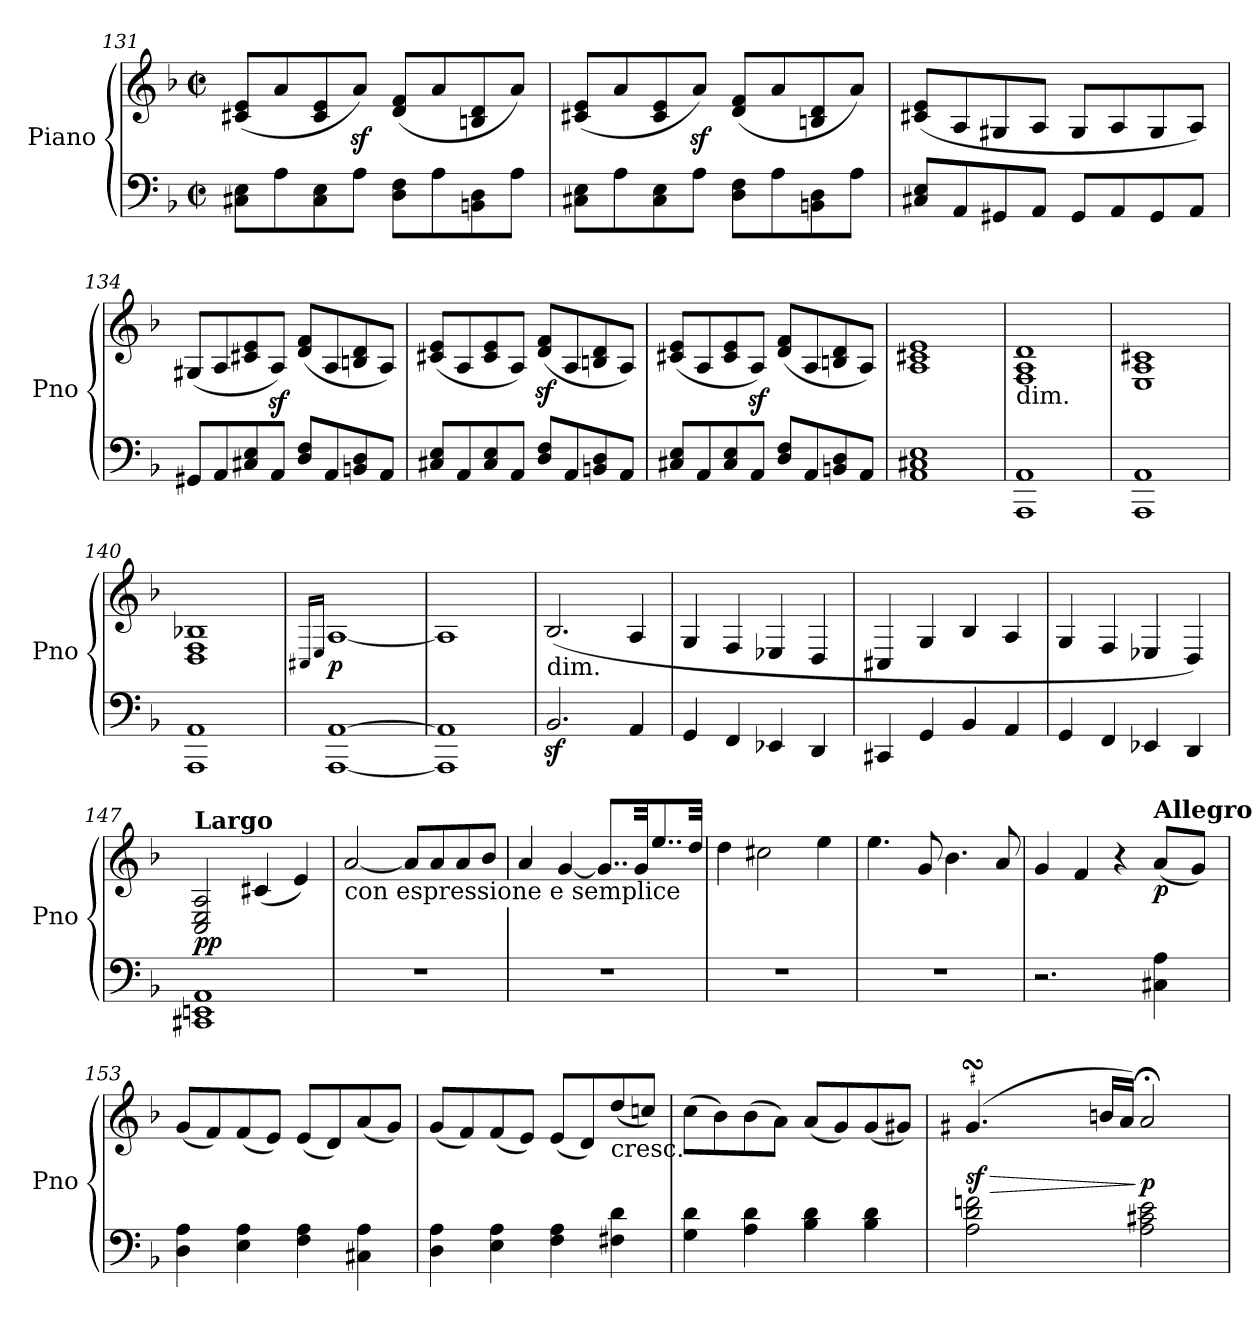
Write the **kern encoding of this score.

**kern	**kern	**dynam
*part1	*part1	*part1
*staff2	*staff1	*staff1/2
*I"Piano	*	*
*I'Pno	*	*
*clefF4	*clefG2	*
*k[b-]	*k[b-]	*
*F:	*F:	*
*M2/2	*M2/2	*
*met(c|)	*met(c|)	*
=131	=131	=131
8C#X\ 8E\L	(<8c#X/ 8e/L	.
8A\	8a/	.
8C#\ 8E\	8c#/ 8e/	.
8A\J	8az</J)	.
8D\ 8F\L	(<8d/ 8f/L	.
8A\	8a/	.
8BBn\ 8D\	8Bn/ 8d/	.
8A\J	8a/J)	.
=132	=132	=132
8C#X\ 8E\L	(<8c#X/ 8e/L	.
8A\	8a/	.
8C#\ 8E\	8c#/ 8e/	.
8A\J	8az</J)	.
8D\ 8F\L	(<8d/ 8f/L	.
8A\	8a/	.
8BBn\ 8D\	8Bn/ 8d/	.
8A\J	8a/J)	.
=133	=133	=133
8C#X/ 8E/L	(<8c#X/ 8e/L	.
8AA/	8A/	.
8GG#X/	8G#X/	.
8AA/J	8A/J	.
8GG#/L	8G#/L	.
8AA/	8A/	.
8GG#/	8G#/	.
8AA/J	8A/J)	.
!!LO:LB:g=z
=134	=134	=134
8GG#X/L	(<8G#X/L	.
8AA/	8A/	.
8C#X/ 8E/	8c#X/ 8e/	.
8AA/J	8Az</J)	.
8D/ 8F/L	(<8d/ 8f/L	.
8AA/	8A/	.
8BBn/ 8D/	8Bn/ 8d/	.
8AA/J	8A/J)	.
=135	=135	=135
8C#X/ 8E/L	(<8c#X/ 8e/L	.
8AA/	8A/	.
8C#/ 8E/	8c#/ 8e/	.
8AA/J	8A/J)	.
8D/ 8F/L	(<8d/z< 8f/z<L	.
8AA/	8A/	.
8BBn/ 8D/	8Bn/ 8d/	.
8AA/J	8A/J)	.
=136	=136	=136
8C#X/ 8E/L	(<8c#X/ 8e/L	.
8AA/	8A/	.
8C#/ 8E/	8c#/ 8e/	.
8AA/J	8Az</J)	.
8D/ 8F/L	(<8d/ 8f/L	.
8AA/	8A/	.
8BBn/ 8D/	8Bn/ 8d/	.
8AA/J	8A/J)	.
=137	=137	=137
1AA 1C#X 1E	1A 1c#X 1e	.
=138	=138	=138
!	!LO:TX:b:t=dim.	!
1AAA 1AA	1F 1A 1d	.
=139	=139	=139
1AAA 1AA	1E 1A 1c#X	.
=140	=140	=140
1AAA 1AA	1D 1F 1B-X	.
!!LO:LB:g=z
=141	=141	=141
.	16qC#X/LL	.
.	16qE/JJ	.
!	!	!LO:DY:b
[1AAA [1AA	[1A	p
=142	=142	=142
1AAA] 1AA]	1A]	.
=143	=143	=143
!	!LO:TX:b:t=dim.	!
2.BB-z>/	(>2.B-/	.
4AA/	4A/	.
=144	=144	=144
4GG/	4G/	.
4FF/	4F/	.
4EE-X/	4E-X/	.
4DD/	4D/	.
=145	=145	=145
4CC#X/	4C#X/	.
4GG/	4G/	.
4BB-/	4B-/	.
4AA/	4A/	.
=146	=146	=146
4GG/	4G/	.
4FF/	4F/	.
4EE-X/	4E-X/	.
4DD/	4D/)	.
=147	=147	=147
!	!LO:TX:a:B:t=Largo	!
!	!	!LO:DY:b
1CC#X 1EEn 1AA	2C/ 2E/ 2A/	pp
.	(<4c#X/	.
.	4e/)	.
=148	=148	=148
!	!LO:TX:b:t=con espressione e semplice	!
1r	[2a/	.
.	8a/L]	.
.	8a/	.
.	8a/	.
.	8b-/J	.
!!LO:LB:g=z
=149	=149	=149
1r	4a/	.
.	[4g/	.
.	8..g/L]	.
.	32g/KK	.
.	8..ee/	.
.	32dd/Jkk	.
=150	=150	=150
1r	4dd\	.
.	2cc#X\	.
.	4ee\	.
=151	=151	=151
1r	4.ee\	.
.	8g/	.
.	4.b-\	.
.	8a/	.
=152	=152	=152
2.r	4g/	.
.	4f/	.
.	4r	.
!	!LO:TX:a:B:t=Allegro	!
!	!	!LO:DY:b
4C#X\ 4A\	(<8a/L	p
.	8g/J)	.
=153	=153	=153
4D\ 4A\	(<8g/L	.
.	8f/)	.
4E\ 4A\	(<8f/	.
.	8e/J)	.
4F\ 4A\	(<8e/L	.
.	8d/)	.
4C#X\ 4A\	(<8a/	.
.	8g/J)	.
=154	=154	=154
4D\ 4A\	(<8g/L	.
.	8f/)	.
4E\ 4A\	(<8f/	.
.	8e/J)	.
4F\ 4A\	(<8e/L	.
.	8d/)	.
!	!LO:TX:b:t=cresc.	!
4F#X\ 4d\	(<8dd/	.
.	8ccn/J)	.
!!LO:LB:g=z
=155	=155	=155
4G\ 4d\	(>8cc\L	.
.	8b-\)	.
4A\ 4d\	(>8b-\	.
.	8a\J)	.
4B-\ 4d\	(<8a/L	.
.	8g/)	.
4B-\ 4d\	(<8g/	.
.	8g#X/J)	.
=156	=156	=156
!	!LO:TX:a:B:t=Adagio	!
!	!	!LO:HP:b
*	*^	*
!	!	!	!LO:DY:n=1:b
2A\ 2d\ 2fn\	(>4.g#XsSsS/	8g#Lyy	> sf
.	.	16aLyy	.
.	.	16g#JJyy	.
.	.	16f#XLLyy	.
.	.	16g#JJyy	.
.	16bn/LL	2ryy	.
.	16a/JJ)	.	.
!	!	!	!LO:DY:n=2:b
2A\ 2c#X\ 2e\	2a;</	.	] p
.	.	8ryy	.
*	*v	*v	*
=	=	=
*-	*-	*-
